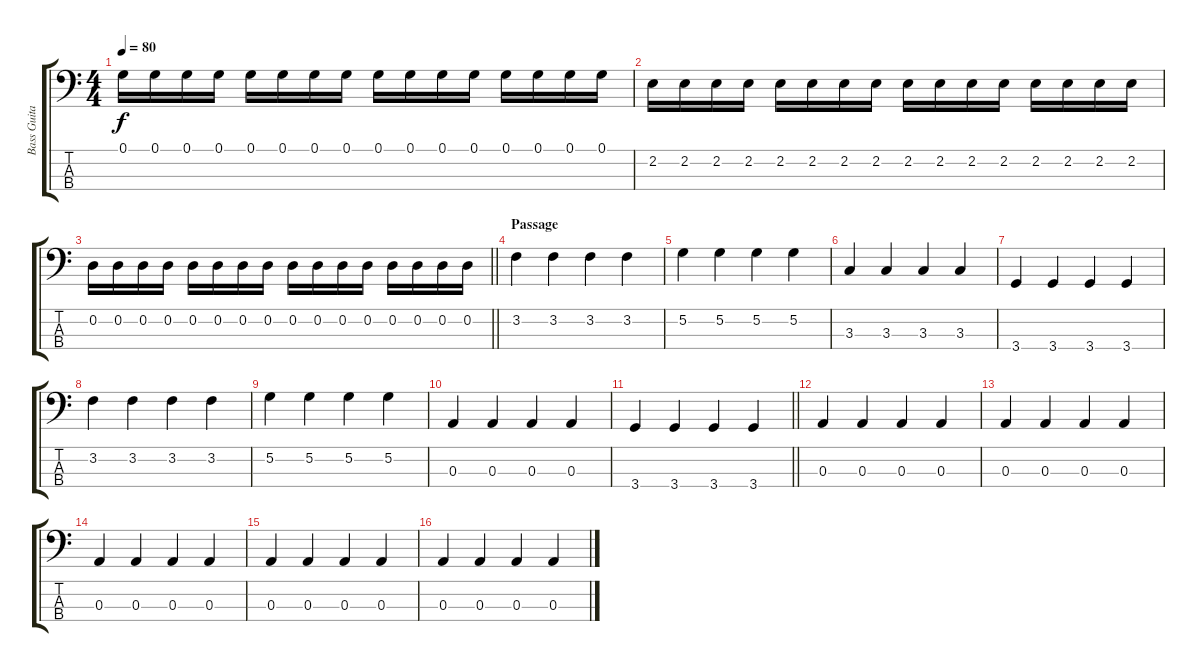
\track ("Bass Guitar (Stefan)" "Bass Guita") {instrument electricbassfinger}
\staff {score tabs}
\tuning (G2 D2 A1 E1) {hide}
\ts (4 4)
\tempo 80
\clef f4
\ks c
0.1.16{dy f} 0.1.16 0.1.16 0.1.16 0.1.16 0.1.16 0.1.16 0.1.16 0.1.16 0.1.16 0.1.16 0.1.16 0.1.16 0.1.16 0.1.16 0.1.16 |
2.2.16 2.2.16 2.2.16 2.2.16 2.2.16 2.2.16 2.2.16 2.2.16 2.2.16 2.2.16 2.2.16 2.2.16 2.2.16 2.2.16 2.2.16 2.2.16 |
\barLineRight lightlight
0.2.16 0.2.16 0.2.16 0.2.16 0.2.16 0.2.16 0.2.16 0.2.16 0.2.16 0.2.16 0.2.16 0.2.16 0.2.16 0.2.16 0.2.16 0.2.16 |
\section ("" "Passage")
3.2.4 3.2.4 3.2.4 3.2.4 |
5.2.4 5.2.4 5.2.4 5.2.4 |
3.3.4 3.3.4 3.3.4 3.3.4 |
3.4.4 3.4.4 3.4.4 3.4.4 |
3.2.4 3.2.4 3.2.4 3.2.4 |
5.2.4 5.2.4 5.2.4 5.2.4 |
0.3.4 0.3.4 0.3.4 0.3.4 |
\barLineRight lightlight
3.4.4 3.4.4 3.4.4 3.4.4 |
0.3.4 0.3.4 0.3.4 0.3.4 |
0.3.4 0.3.4 0.3.4 0.3.4 |
0.3.4 0.3.4 0.3.4 0.3.4 |
0.3.4 0.3.4 0.3.4 0.3.4 |
0.3.4 0.3.4 0.3.4 0.3.4
